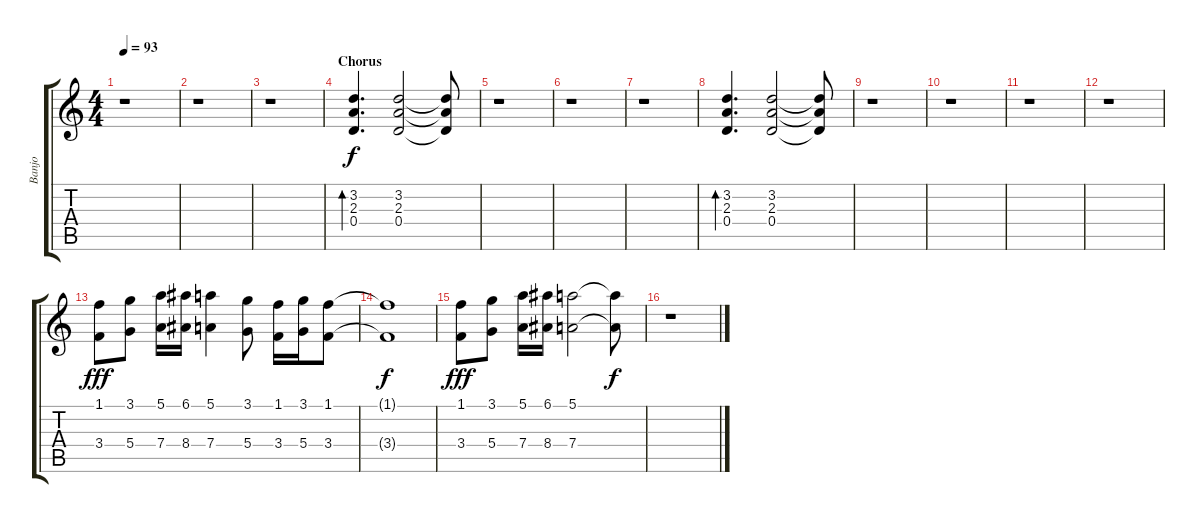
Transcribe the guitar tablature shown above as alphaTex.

\track ("Banjo" "Banjo") {instrument banjo}
\staff {score tabs}
\tuning (E4 B3 G3 D3 A2 E2) {hide}
\displaytranspose 12
\ts (4 4)
\tempo 93
\clef g2
\ks c
r.1{dy f} |
r.1 |
r.1 |
\section ("" "Chorus")
(3.2 2.3 0.4).4{d bd 120} (3.2 2.3 0.4).2 (3.2{t} 2.3{t} 0.4{t}).8 |
r.1 |
r.1 |
r.1 |
(3.2 2.3 0.4).4{d bd 120} (3.2 2.3 0.4).2 (3.2{t} 2.3{t} 0.4{t}).8 |
r.1 |
r.1 |
r.1 |
r.1 |
(1.1 3.4).8{dy fff} (3.1 5.4).8 (5.1 7.4).16 (6.1 8.4).16 (5.1 7.4).4 (3.1 5.4).8 (1.1 3.4).16 (3.1 5.4).16 (1.1 3.4).8 |
(1.1{t} 3.4{t}).1{dy f} |
(1.1 3.4).8{dy fff} (3.1 5.4).8 (5.1 7.4).16 (6.1 8.4).16 (5.1 7.4).2 (5.1{t} 7.4{t}).8{dy f} |
r.1
